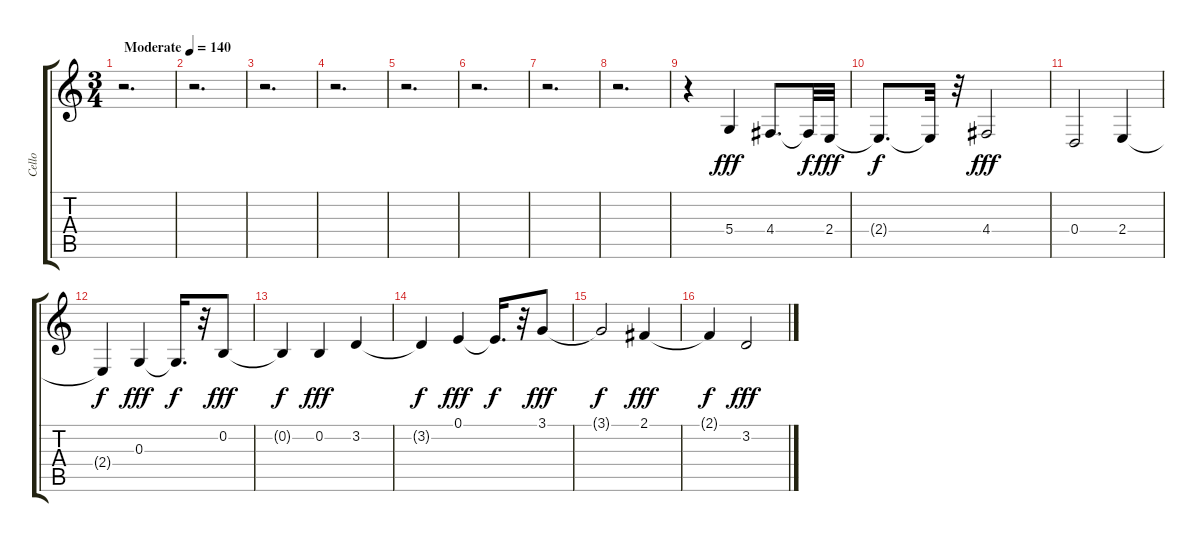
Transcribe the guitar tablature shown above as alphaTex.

\track ("Cello" "Cello") {instrument cello}
\staff {score tabs}
\tuning (E4 B3 G3 D3 A2 E2) {hide}
\ts (3 4)
\tempo (140 "Moderate")
\clef g2
\ks c
r.2{d dy fff instrument cello} |
r.2{d} |
r.2{d} |
r.2{d} |
r.2{d} |
r.2{d} |
r.2{d} |
r.2{d} |
r.4 5.4.4 4.4.8{d} 4.4{t}.32{dy f} 2.4.32{dy fff} |
2.4{t}.8{d dy f} 2.4{t}.32 r.32 4.4.2{dy fff} |
0.4.2 2.4.4 |
2.4{t}.4{dy f} 0.3.4{dy fff} 0.3{t}.16{d dy f} r.32 0.2.8{dy fff} |
0.2{t}.4{dy f} 0.2.4{dy fff} 3.2.4 |
3.2{t}.4{dy f} 0.1.4{dy fff} 0.1{t}.16{d dy f} r.32 3.1.8{dy fff} |
3.1{t}.2{dy f} 2.1.4{dy fff} |
2.1{t}.4{dy f} 3.2.2{dy fff}
